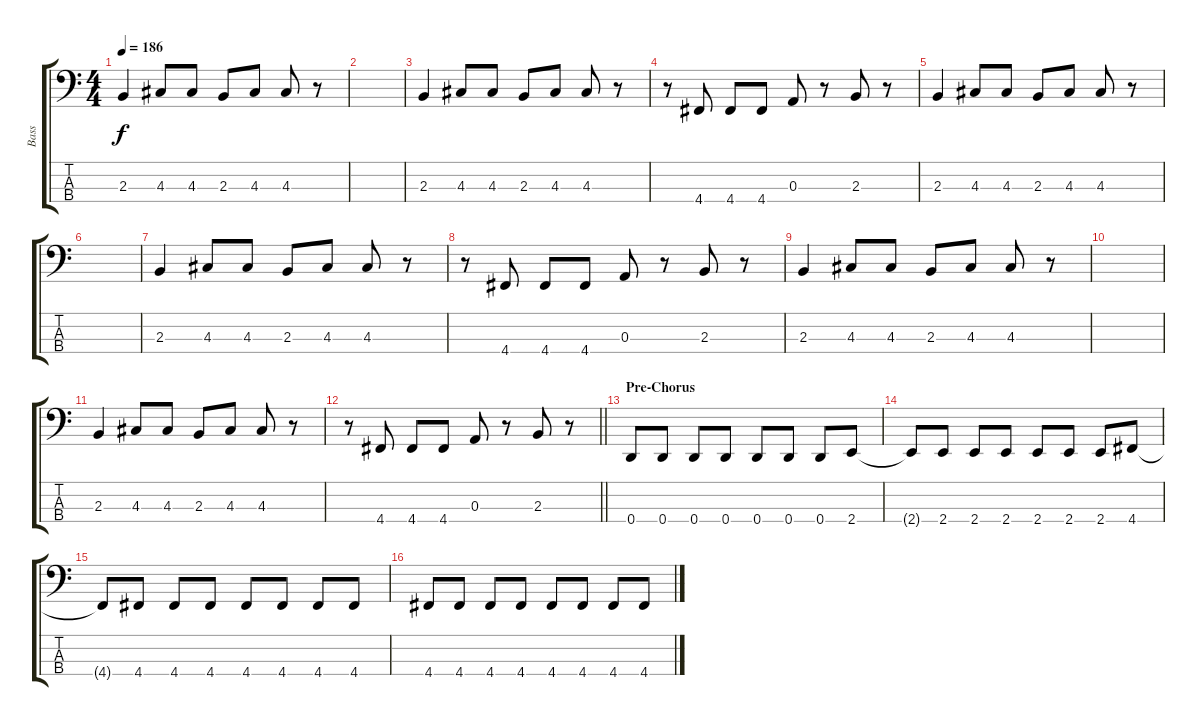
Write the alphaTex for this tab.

\track ("Bass" "Bass") {instrument electricbassfinger}
\staff {score tabs}
\tuning (G2 D2 A1 D1) {hide}
\ts (4 4)
\tempo 186
\clef f4
\ks c
2.3.4{dy f} 4.3.8 4.3.8 2.3.8 4.3.8 4.3.8 r.8 |
|
2.3.4 4.3.8 4.3.8 2.3.8 4.3.8 4.3.8 r.8 |
r.8 4.4.8 4.4.8 4.4.8 0.3.8 r.8 2.3.8 r.8 |
2.3.4 4.3.8 4.3.8 2.3.8 4.3.8 4.3.8 r.8 |
|
2.3.4 4.3.8 4.3.8 2.3.8 4.3.8 4.3.8 r.8 |
r.8 4.4.8 4.4.8 4.4.8 0.3.8 r.8 2.3.8 r.8 |
2.3.4 4.3.8 4.3.8 2.3.8 4.3.8 4.3.8 r.8 |
|
2.3.4 4.3.8 4.3.8 2.3.8 4.3.8 4.3.8 r.8 |
\barLineRight lightlight
r.8 4.4.8 4.4.8 4.4.8 0.3.8 r.8 2.3.8 r.8 |
\section ("" "Pre-Chorus")
0.4.8 0.4.8 0.4.8 0.4.8 0.4.8 0.4.8 0.4.8 2.4.8 |
2.4{t}.8 2.4.8 2.4.8 2.4.8 2.4.8 2.4.8 2.4.8 4.4.8 |
4.4{t}.8 4.4.8 4.4.8 4.4.8 4.4.8 4.4.8 4.4.8 4.4.8 |
4.4.8 4.4.8 4.4.8 4.4.8 4.4.8 4.4.8 4.4.8 4.4.8
